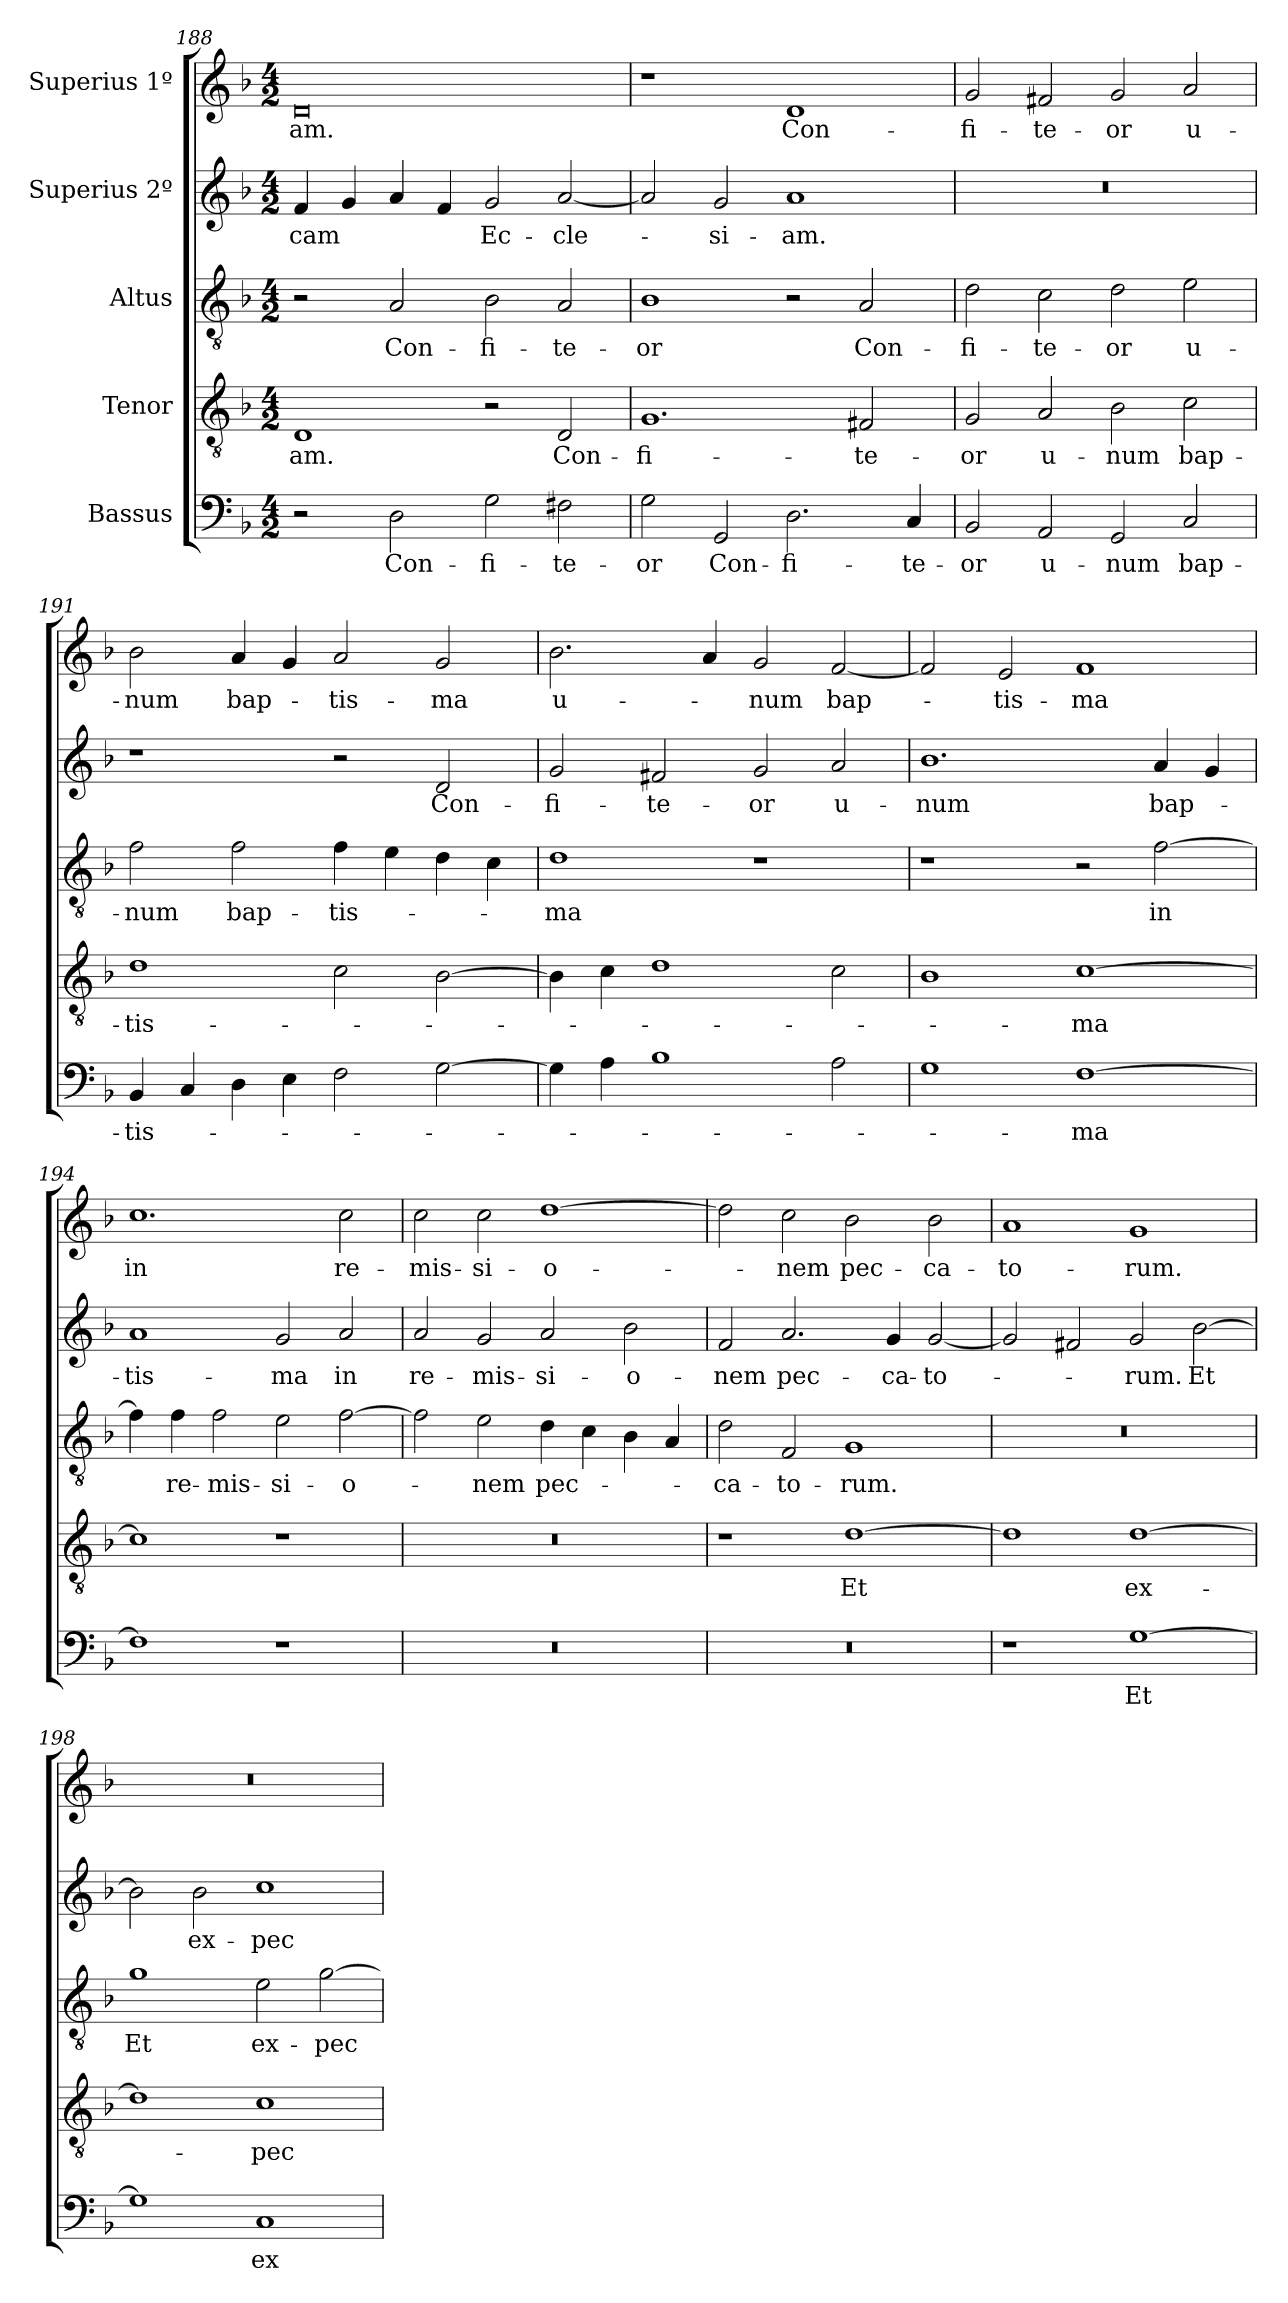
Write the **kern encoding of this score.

**kern	**text	**kern	**text	**kern	**text	**kern	**text	**kern	**text
*part5	*part5	*part4	*part4	*part3	*part3	*part2	*part2	*part1	*part1
*staff5	*staff5	*staff4	*staff4	*staff3	*staff3	*staff2	*staff2	*staff1	*staff1
*I"Bassus	*	*I"Tenor	*	*I"Altus	*	*I"Superius 2º	*	*I"Superius 1º	*
*clefF4	*	*clefGv2	*	*clefGv2	*	*clefG2	*	*clefG2	*
*k[b-]	*	*k[b-]	*	*k[b-]	*	*k[b-]	*	*k[b-]	*
*M4/2	*	*M4/2	*	*M4/2	*	*M4/2	*	*M4/2	*
=188	=188	=188	=188	=188	=188	=188	=188	=188	=188
2r	.	1D/	-am.	2r	.	4f/	-cam	0d/	-am.
.	.	.	.	.	.	4g/	.	.	.
2D\	Con-	.	.	2A/	Con-	4a/	.	.	.
.	.	.	.	.	.	4f/	.	.	.
2G\	-fi-	2r	.	2B-\	-fi-	2g/	Ec-	.	.
2F#X\	-te-	2D/	Con-	2A/	-te-	[2a/	-cle-	.	.
=189	=189	=189	=189	=189	=189	=189	=189	=189	=189
2G\	-or	1.G/	-fi-	1B-\	-or	2a/]	.	1r	.
2GG/	Con-	.	.	.	.	2g/	-si-	.	.
2.D\	-fi-	.	.	2r	.	1a/	-am.	1d/	Con-
.	.	2F#X/	-te-	2A/	Con-	.	.	.	.
4C/	-te-	.	.	.	.	.	.	.	.
=190	=190	=190	=190	=190	=190	=190	=190	=190	=190
2BB-/	-or	2G/	-or	2d\	-fi-	0r	.	2g/	-fi-
2AA/	u-	2A/	u-	2c\	-te-	.	.	2f#X/	-te-
2GG/	-num	2B-\	-num	2d\	-or	.	.	2g/	-or
2C/	bap-	2c\	bap-	2e\	u-	.	.	2a/	u-
=191	=191	=191	=191	=191	=191	=191	=191	=191	=191
4BB-/	-tis-	1d\	-tis-	2f\	-num	1r	.	2b-\	-num
4C/	.	.	.	.	.	.	.	.	.
4D\	.	.	.	2f\	bap-	.	.	4a/	bap-
4E\	.	.	.	.	.	.	.	4g/	.
2F\	.	2c\	.	4f\	-tis-	2r	.	2a/	-tis-
.	.	.	.	4e\	.	.	.	.	.
[2G\	.	[2B-\	.	4d\	.	2d/	Con-	2g/	-ma
.	.	.	.	4c\	.	.	.	.	.
=192	=192	=192	=192	=192	=192	=192	=192	=192	=192
4G\]	.	4B-\]	.	1d\	-ma	2g/	-fi-	2.b-\	u-
4A\	.	4c\	.	.	.	.	.	.	.
1B-\	.	1d\	.	.	.	2f#X/	-te-	.	.
.	.	.	.	.	.	.	.	4a/	.
.	.	.	.	1r	.	2g/	-or	2g/	-num
2A\	.	2c\	.	.	.	2a/	u-	[2f/	bap-
=193	=193	=193	=193	=193	=193	=193	=193	=193	=193
1G\	.	1B-\	.	1r	.	1.b-\	-num	2f/]	.
.	.	.	.	.	.	.	.	2e/	-tis-
[1F\	-ma	[1c\	-ma	2r	.	.	.	1f/	-ma
.	.	.	.	[2f\	in	4a/	bap-	.	.
.	.	.	.	.	.	4g/	.	.	.
=194	=194	=194	=194	=194	=194	=194	=194	=194	=194
1F\]	.	1c\]	.	4f\]	.	1a/	-tis-	1.cc\	in
.	.	.	.	4f\	re-	.	.	.	.
.	.	.	.	2f\	-mis-	.	.	.	.
1r	.	1r	.	2e\	-si-	2g/	-ma	.	.
.	.	.	.	[2f\	-o-	2a/	in	2cc\	re-
=195	=195	=195	=195	=195	=195	=195	=195	=195	=195
0r	.	0r	.	2f\]	.	2a/	re-	2cc\	-mis-
.	.	.	.	2e\	-nem	2g/	-mis-	2cc\	-si-
.	.	.	.	4d\	pec-	2a/	-si-	[1dd\	-o-
.	.	.	.	4c\	.	.	.	.	.
.	.	.	.	4B-\	.	2b-\	-o-	.	.
.	.	.	.	4A/	.	.	.	.	.
=196	=196	=196	=196	=196	=196	=196	=196	=196	=196
0r	.	1r	.	2d\	-ca-	2f/	-nem	2dd\]	.
.	.	.	.	2F/	-to-	2.a/	pec-	2cc\	-nem
.	.	[1d\	Et	1G/	-rum.	.	.	2b-\	pec-
.	.	.	.	.	.	4g/	-ca-	.	.
.	.	.	.	.	.	[2g/	-to-	2b-\	-ca-
=197	=197	=197	=197	=197	=197	=197	=197	=197	=197
1r	.	1d\]	.	0r	.	2g/]	.	1a/	-to-
.	.	.	.	.	.	2f#X/	.	.	.
[1G\	Et	[1d\	ex-	.	.	2g/	-rum.	1g/	-rum.
.	.	.	.	.	.	[2b-\	Et	.	.
=198	=198	=198	=198	=198	=198	=198	=198	=198	=198
1G\]	.	1d\]	.	1g\	Et	2b-\]	.	0r	.
.	.	.	.	.	.	2b-\	ex-	.	.
1C/	ex-	1c\	-pec-	2e\	ex-	1cc\	-pec-	.	.
.	.	.	.	[2g\	-pec-	.	.	.	.
=	=	=	=	=	=	=	=	=	=
*-	*-	*-	*-	*-	*-	*-	*-	*-	*-
